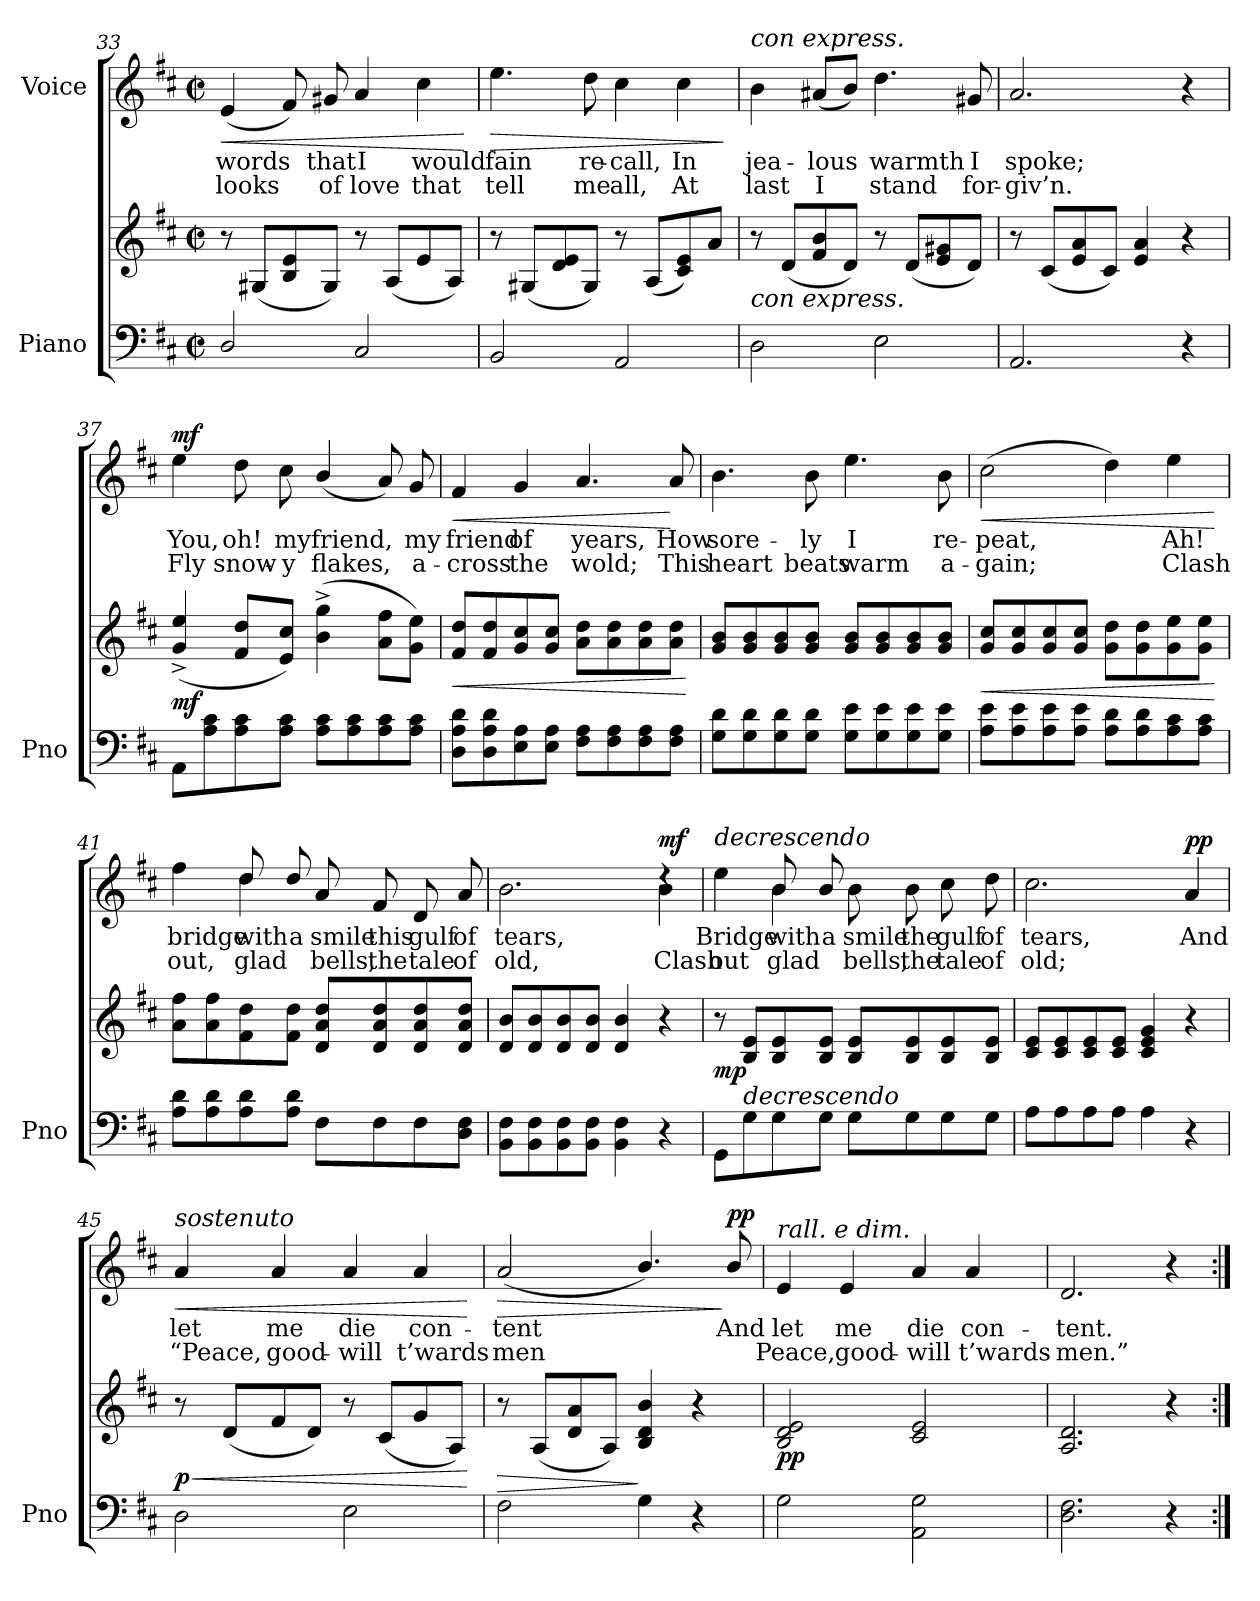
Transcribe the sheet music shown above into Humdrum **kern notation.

**kern	**kern	**dynam	**kern	**text	**text	**dynam
*part2	*part2	*part2	*part1	*part1	*part1	*part1
*staff3	*staff2	*staff2/3	*staff1	*staff1	*staff1	*staff1
*I"Piano	*	*	*I"Voice	*	*	*
*I'Pno	*	*	*	*	*	*
!!LO:PB:g=z
*clefF4	*clefG2	*	*clefG2	*	*	*
*k[f#c#]	*k[f#c#]	*	*k[f#c#]	*	*	*
*M2/2	*M2/2	*	*M2/2	*	*	*
*met(c|)	*met(c|)	*	*met(c|)	*	*	*
=33	=33	=33	=33	=33	=33	=33
!	!	!	!	!LO:LY:b	!LO:LY:b	!LO:HP:b
2D/	8r	.	(<4e/	words	looks	<
.	(<8G#X/L	.	.	.	.	.
.	8B/ 8e/	.	8f#/)	.	.	.
!	!	!	!	!LO:LY:b	!LO:LY:b	!
.	8G#/J)	.	8g#X/	that	of	.
!	!	!	!	!LO:LY:b	!LO:LY:b	!
2C#/	8r	.	4a/	I	love	.
.	(<8A/L	.	.	.	.	.
!	!	!	!	!LO:LY:b	!LO:LY:b	!
.	8e/	.	4cc#\	would	that	.
.	8A/J)	.	.	.	.	.
.	.	.	.	.	.	[
=34	=34	=34	=34	=34	=34	=34
!	!	!	!	!LO:LY:b	!LO:LY:b	!LO:HP:b
2BB/	8r	.	4.ee\	fain	tell	>
.	(<8G#X/L	.	.	.	.	.
.	8d/ 8e/	.	.	.	.	.
!	!	!	!	!LO:LY:b	!LO:LY:b	!
.	8G#/J)	.	8dd\	re-	me	.
!	!	!	!	!LO:LY:b	!LO:LY:b	!
2AA/	8r	.	4cc#\	-call,	all,	.
.	(<8A/L	.	.	.	.	.
!	!	!	!	!LO:LY:b	!LO:LY:b	!
.	8c#/ 8e/)	.	4cc#\	In	At	.
.	8a/J	.	.	.	.	.
.	.	.	.	.	.	]
=35	=35	=35	=35	=35	=35	=35
!	!	!	!LO:TX:a:i:t=con express.	!	!	!
!	!LO:TX:b:i:t=con express.	!	!	!	!	!
!	!	!	!	!LO:LY:b	!LO:LY:b	!
2D\	8r	.	4b\	jea-	last	.
.	(<8d/L	.	.	.	.	.
!	!	!	!	!LO:LY:b	!LO:LY:b	!
.	8f#/ 8b/	.	(<8a#X/L	-lous	I	.
.	8d/J)	.	8b/J)	.	.	.
!	!	!	!	!LO:LY:b	!LO:LY:b	!
2E\	8r	.	4.dd\	warmth	stand	.
.	(<8d/L	.	.	.	.	.
.	8e/ 8g#X/	.	.	.	.	.
!	!	!	!	!LO:LY:b	!LO:LY:b	!
.	8d/J)	.	8g#X/	I	for-	.
=36	=36	=36	=36	=36	=36	=36
!	!	!	!	!LO:LY:b	!LO:LY:b	!
2.AA/	8r	.	2.a/	spoke;	-giv’n.	.
.	(<8c#/L	.	.	.	.	.
.	8e/ 8a/	.	.	.	.	.
.	8c#/J)	.	.	.	.	.
.	4e/ 4a/	.	.	.	.	.
4r	4r	.	4r	.	.	.
!!LO:LB:g=z
=37	=37	=37	=37	=37	=37	=37
!	!	!LO:DY:b	!	!LO:LY:b	!LO:LY:b	!LO:DY:a
8AA\L	(>4g/^ 4ee/^	mf	4ee\	You,	Fly	mf
8A\ 8c#\	.	.	.	.	.	.
!	!	!	!	!LO:LY:b	!LO:LY:b	!
8A\ 8c#\	8f#/ 8dd/L	.	8dd\	oh!	snow-	.
!	!	!	!	!LO:LY:b	!LO:LY:b	!
8A\ 8c#\J	8e/ 8cc#/J)	.	8cc#\	my	-y	.
!	!	!	!	!LO:LY:b	!LO:LY:b	!
8A\ 8c#\L	(>4b\^ 4gg\^	.	(<4b/	friend,	flakes,	.
8A\ 8c#\	.	.	.	.	.	.
8A\ 8c#\	8a\ 8ff#\L	.	8a/)	.	.	.
!	!	!	!	!LO:LY:b	!LO:LY:b	!
8A\ 8c#\J	8g\ 8ee\J)	.	8g/	my	a-	.
=38	=38	=38	=38	=38	=38	=38
!	!	!LO:HP:b	!	!LO:LY:b	!LO:LY:b	!LO:HP:b
8D\ 8A\ 8d\L	8f#/ 8dd/L	<	4f#/	friend	-cross	<
8D\ 8A\ 8d\	8f#/ 8dd/	.	.	.	.	.
!	!	!	!	!LO:LY:b	!LO:LY:b	!
8E\ 8A\	8g/ 8cc#/	.	4g/	of	the	.
8E\ 8A\J	8g/ 8cc#/J	.	.	.	.	.
!	!	!	!	!LO:LY:b	!LO:LY:b	!
8F#\ 8A\L	8a\ 8dd\L	.	4.a/	years,	wold;	.
8F#\ 8A\	8a\ 8dd\	.	.	.	.	.
8F#\ 8A\	8a\ 8dd\	.	.	.	.	.
!	!	!	!	!LO:LY:b	!LO:LY:b	!
8F#\ 8A\J	8a\ 8dd\J	.	8a/	How	This	[
.	.	[	.	.	.	.
=39	=39	=39	=39	=39	=39	=39
!	!	!	!	!LO:LY:b	!LO:LY:b	!
8G\ 8d\L	8g/ 8b/L	.	4.b\	sore-	heart	.
8G\ 8d\	8g/ 8b/	.	.	.	.	.
8G\ 8d\	8g/ 8b/	.	.	.	.	.
!	!	!	!	!LO:LY:b	!LO:LY:b	!
8G\ 8d\J	8g/ 8b/J	.	8b\	-ly	beats	.
!	!	!	!	!LO:LY:b	!LO:LY:b	!
8G\ 8e\L	8g/ 8b/L	.	4.ee\	I	warm	.
8G\ 8e\	8g/ 8b/	.	.	.	.	.
8G\ 8e\	8g/ 8b/	.	.	.	.	.
!	!	!	!	!LO:LY:b	!LO:LY:b	!
8G\ 8e\J	8g/ 8b/J	.	8b\	re-	a-	.
=40	=40	=40	=40	=40	=40	=40
!	!	!LO:HP:b	!	!LO:LY:b	!LO:LY:b	!LO:HP:b
8A\ 8e\L	8g/ 8cc#/L	<	(>2cc#\	-peat,	-gain;	<
8A\ 8e\	8g/ 8cc#/	.	.	.	.	.
8A\ 8e\	8g/ 8cc#/	.	.	.	.	.
8A\ 8e\J	8g/ 8cc#/J	.	.	.	.	.
8A\ 8d\L	8g\ 8dd\L	.	4dd\)	.	.	.
8A\ 8d\	8g\ 8dd\	.	.	.	.	.
!	!	!	!	!LO:LY:b	!LO:LY:b	!
8A\ 8c#\	8g\ 8ee\	.	4ee\	Ah!	Clash	.
8A\ 8c#\J	8g\ 8ee\J	.	.	.	.	.
.	.	[	.	.	.	[
!!LO:LB:g=z
=41	=41	=41	=41	=41	=41	=41
!	!	!	!	!LO:LY:b	!LO:LY:b	!
*	*	*	*^	*	*	*
8A\ 8d\L	8a\ 8ff#\L	.	4ff#\	4ryy	bridge	out,	.
8A\ 8d\	8a\ 8ff#\	.	.	.	.	.	.
!	!	!	!	!	!LO:LY:b	!LO:LY:b	!
8A\ 8d\	8f#\ 8dd\	.	8dd/	4dd\	with	glad	.
!	!	!	!	!	!LO:LY:b	!	!
8A\ 8d\J	8f#\ 8dd\J	.	8dd/	.	a	.	.
!	!	!	!	!	!LO:LY:b	!LO:LY:b	!
8F#\L	8d/ 8a/ 8dd/L	.	8a/	2ryy	smile	bells,	.
!	!	!	!	!	!LO:LY:b	!LO:LY:b	!
8F#\	8d/ 8a/ 8dd/	.	8f#/	.	this	the	.
!	!	!	!	!	!LO:LY:b	!LO:LY:b	!
8F#\	8d/ 8a/ 8dd/	.	8d/	.	gulf	tale	.
!	!	!	!	!	!LO:LY:b	!LO:LY:b	!
8D\ 8F#\J	8d/ 8a/ 8dd/J	.	8a/	.	of	of	.
=42	=42	=42	=42	=42	=42	=42	=42
!	!	!	!	!	!LO:LY:b	!LO:LY:b	!
8BB\ 8F#\L	8d/ 8b/L	.	2.b\	2.ryy	tears,	old,	.
8BB\ 8F#\	8d/ 8b/	.	.	.	.	.	.
8BB\ 8F#\	8d/ 8b/	.	.	.	.	.	.
8BB\ 8F#\J	8d/ 8b/J	.	.	.	.	.	.
4BB\ 4F#\	4d/ 4b/	.	.	.	.	.	.
!	!	!	!	!	!	!LO:LY:b	!LO:DY:a
4r	4r	.	4rdd	4b\	.	Clash	mf
=43	=43	=43	=43	=43	=43	=43	=43
!	!	!	!LO:TX:a:i:t=decrescendo	!	!	!	!
!	!	!LO:DY:b	!	!	!LO:LY:b	!LO:LY:b	!
8GG\L	8r	mp	4ee\	4ryy	Bridge	out	.
!	!LO:TX:b:i:t=decrescendo	!	!	!	!	!	!
8G\	8B/ 8e/L	.	.	.	.	.	.
!	!	!	!	!	!LO:LY:b	!LO:LY:b	!
8G\	8B/ 8e/	.	8b/	4b\	with	glad	.
!	!	!	!	!	!LO:LY:b	!	!
8G\J	8B/ 8e/J	.	8b/	.	a	.	.
!	!	!	!	!	!LO:LY:b	!LO:LY:b	!
8G\L	8B/ 8e/L	.	8b\	2ryy	smile	bells,	.
!	!	!	!	!	!LO:LY:b	!LO:LY:b	!
8G\	8B/ 8e/	.	8b\	.	the	the	.
!	!	!	!	!	!LO:LY:b	!LO:LY:b	!
8G\	8B/ 8e/	.	8cc#\	.	gulf	tale	.
!	!	!	!	!	!LO:LY:b	!LO:LY:b	!
8G\J	8B/ 8e/J	.	8dd\	.	of	of	.
*	*	*	*v	*v	*	*	*
=44	=44	=44	=44	=44	=44	=44
!	!	!	!	!LO:LY:b	!LO:LY:b	!
8A\L	8c#/ 8e/L	.	2.cc#\	tears,	old;	.
8A\	8c#/ 8e/	.	.	.	.	.
8A\	8c#/ 8e/	.	.	.	.	.
8A\J	8c#/ 8e/J	.	.	.	.	.
4A\	4c#/ 4e/ 4g/	.	.	.	.	.
!	!	!	!	!LO:LY:b	!	!LO:DY:a
4r	4r	.	4a/	And	.	pp
!!LO:LB:g=z
=45	=45	=45	=45	=45	=45	=45
*	*	*	*MM92	*	*	*
!	!	!	!LO:TX:a:i:t=sostenuto	!	!	!
!	!	!LO:HP:b	!	!LO:LY:b	!LO:LY:b	!LO:HP:b
!	!	!LO:DY:n=1:b	!	!	!	!
2D\	8r	< p	4a/	let	“Peace,	<
.	(<8d/L	.	.	.	.	.
!	!	!	!	!LO:LY:b	!LO:LY:b	!
.	8f#/	.	4a/	me	good-	.
.	8d/J)	.	.	.	.	.
!	!	!	!	!LO:LY:b	!LO:LY:b	!
2E\	8r	.	4a/	die	-will	.
.	(<8c#/L	.	.	.	.	.
!	!	!	!	!LO:LY:b	!LO:LY:b	!
.	8g/	.	4a/	con-	t’wards	.
.	8A/J)	.	.	.	.	.
.	.	[	.	.	.	[
=46	=46	=46	=46	=46	=46	=46
!	!	!LO:HP:b	!	!LO:LY:b	!LO:LY:b	!LO:HP:b
2F#\	8r	>	(<2a/	-tent	men	>
.	(<8A/L	.	.	.	.	.
.	8d/ 8a/	.	.	.	.	.
.	8A/J)	.	.	.	.	.
4G\	4B/ 4d/ 4b/	]	4.b/)	.	.	.
4r	4r	.	.	.	.	.
!	!	!	!	!LO:LY:b	!	!LO:DY:n=1:a
.	.	.	8b/	And	.	] pp
=47	=47	=47	=47	=47	=47	=47
*	*	*	*MM86	*	*	*
!	!	!	!LO:TX:a:i:t=rall. e dim.	!	!	!
!	!	!LO:DY:b	!	!LO:LY:b	!LO:LY:b	!
2G\	2B/ 2d/ 2e/	pp	4e/	let	Peace,	.
!	!	!	!	!LO:LY:b	!LO:LY:b	!
.	.	.	4e/	me	good-	.
*	*	*	*MM80	*	*	*
!	!	!	!	!LO:LY:b	!LO:LY:b	!
2AA\ 2G\	2c#/ 2e/	.	4a/	die	-will	.
!	!	!	!	!LO:LY:b	!LO:LY:b	!
.	.	.	4a/	con-	t’wards	.
=48	=48	=48	=48	=48	=48	=48
!	!	!	!	!LO:LY:b	!LO:LY:b	!
2.D\ 2.F#\	2.A/ 2.d/	.	2.d/	-tent.	men.”	.
4r	4r	.	4r	.	.	.
=:|!	=:|!	=:|!	=:|!	=:|!	=:|!	=:|!
*-	*-	*-	*-	*-	*-	*-
